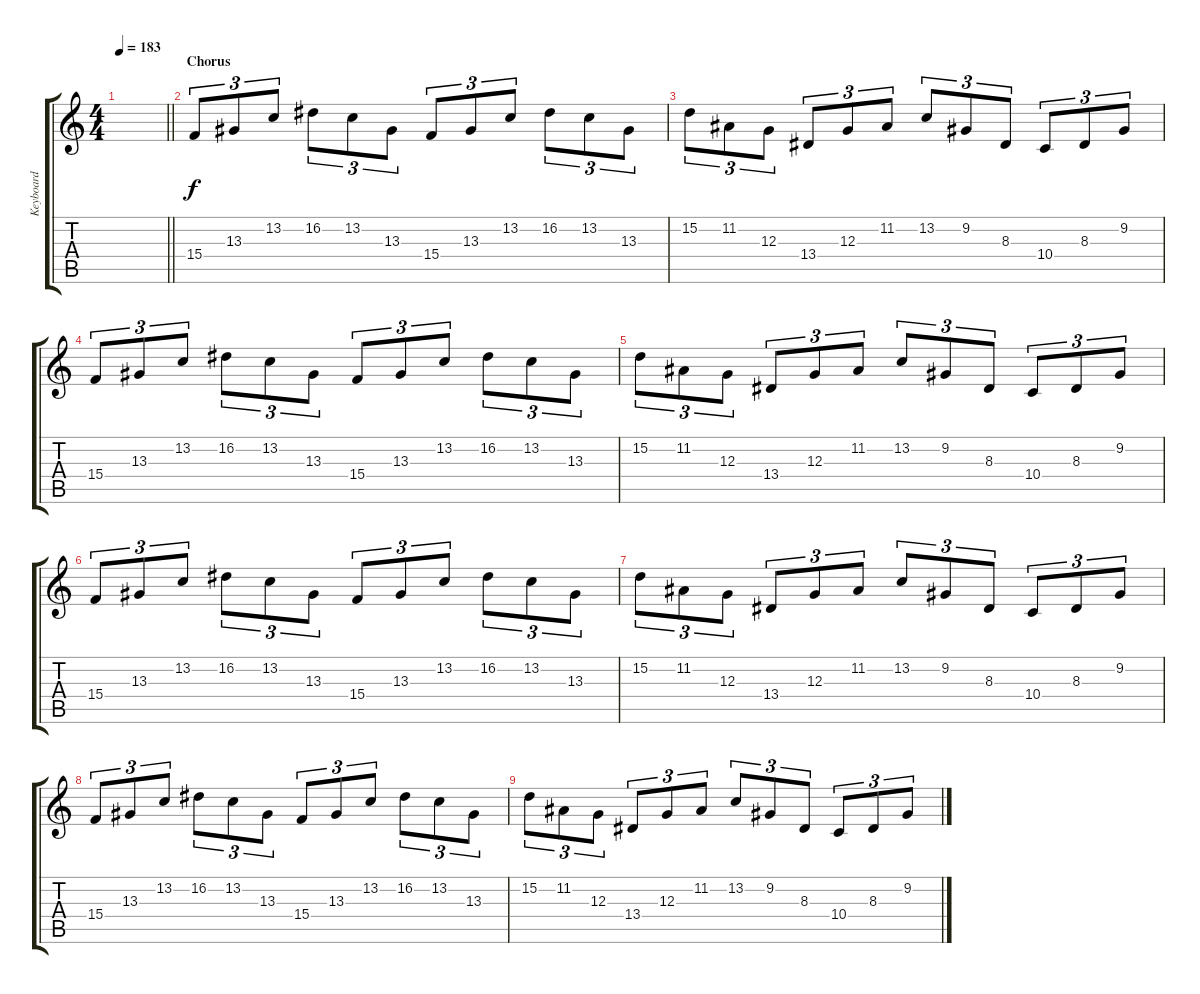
\track ("Keyboard" "Keyboard") {instrument tremolostrings}
\staff {score tabs}
\tuning (E4 B3 G3 D3 A2 E2) {hide}
\ts (4 4)
\tempo 183
\clef g2
\barLineRight lightlight
\ks c
|
\section ("" "Chorus")
15.4.8{tu (3 2)} 13.3.8{tu (3 2)} 13.2.8{tu (3 2)} 16.2.8{tu (3 2)} 13.2.8{tu (3 2)} 13.3.8{tu (3 2)} 15.4.8{tu (3 2)} 13.3.8{tu (3 2)} 13.2.8{tu (3 2)} 16.2.8{tu (3 2)} 13.2.8{tu (3 2)} 13.3.8{tu (3 2)} |
15.2.8{tu (3 2)} 11.2.8{tu (3 2)} 12.3.8{tu (3 2)} 13.4.8{tu (3 2)} 12.3.8{tu (3 2)} 11.2.8{tu (3 2)} 13.2.8{tu (3 2)} 9.2.8{tu (3 2)} 8.3.8{tu (3 2)} 10.4.8{tu (3 2)} 8.3.8{tu (3 2)} 9.2.8{tu (3 2)} |
15.4.8{tu (3 2)} 13.3.8{tu (3 2)} 13.2.8{tu (3 2)} 16.2.8{tu (3 2)} 13.2.8{tu (3 2)} 13.3.8{tu (3 2)} 15.4.8{tu (3 2)} 13.3.8{tu (3 2)} 13.2.8{tu (3 2)} 16.2.8{tu (3 2)} 13.2.8{tu (3 2)} 13.3.8{tu (3 2)} |
15.2.8{tu (3 2)} 11.2.8{tu (3 2)} 12.3.8{tu (3 2)} 13.4.8{tu (3 2)} 12.3.8{tu (3 2)} 11.2.8{tu (3 2)} 13.2.8{tu (3 2)} 9.2.8{tu (3 2)} 8.3.8{tu (3 2)} 10.4.8{tu (3 2)} 8.3.8{tu (3 2)} 9.2.8{tu (3 2)} |
15.4.8{tu (3 2)} 13.3.8{tu (3 2)} 13.2.8{tu (3 2)} 16.2.8{tu (3 2)} 13.2.8{tu (3 2)} 13.3.8{tu (3 2)} 15.4.8{tu (3 2)} 13.3.8{tu (3 2)} 13.2.8{tu (3 2)} 16.2.8{tu (3 2)} 13.2.8{tu (3 2)} 13.3.8{tu (3 2)} |
15.2.8{tu (3 2)} 11.2.8{tu (3 2)} 12.3.8{tu (3 2)} 13.4.8{tu (3 2)} 12.3.8{tu (3 2)} 11.2.8{tu (3 2)} 13.2.8{tu (3 2)} 9.2.8{tu (3 2)} 8.3.8{tu (3 2)} 10.4.8{tu (3 2)} 8.3.8{tu (3 2)} 9.2.8{tu (3 2)} |
15.4.8{tu (3 2)} 13.3.8{tu (3 2)} 13.2.8{tu (3 2)} 16.2.8{tu (3 2)} 13.2.8{tu (3 2)} 13.3.8{tu (3 2)} 15.4.8{tu (3 2)} 13.3.8{tu (3 2)} 13.2.8{tu (3 2)} 16.2.8{tu (3 2)} 13.2.8{tu (3 2)} 13.3.8{tu (3 2)} |
15.2.8{tu (3 2)} 11.2.8{tu (3 2)} 12.3.8{tu (3 2)} 13.4.8{tu (3 2)} 12.3.8{tu (3 2)} 11.2.8{tu (3 2)} 13.2.8{tu (3 2)} 9.2.8{tu (3 2)} 8.3.8{tu (3 2)} 10.4.8{tu (3 2)} 8.3.8{tu (3 2)} 9.2.8{tu (3 2)}
